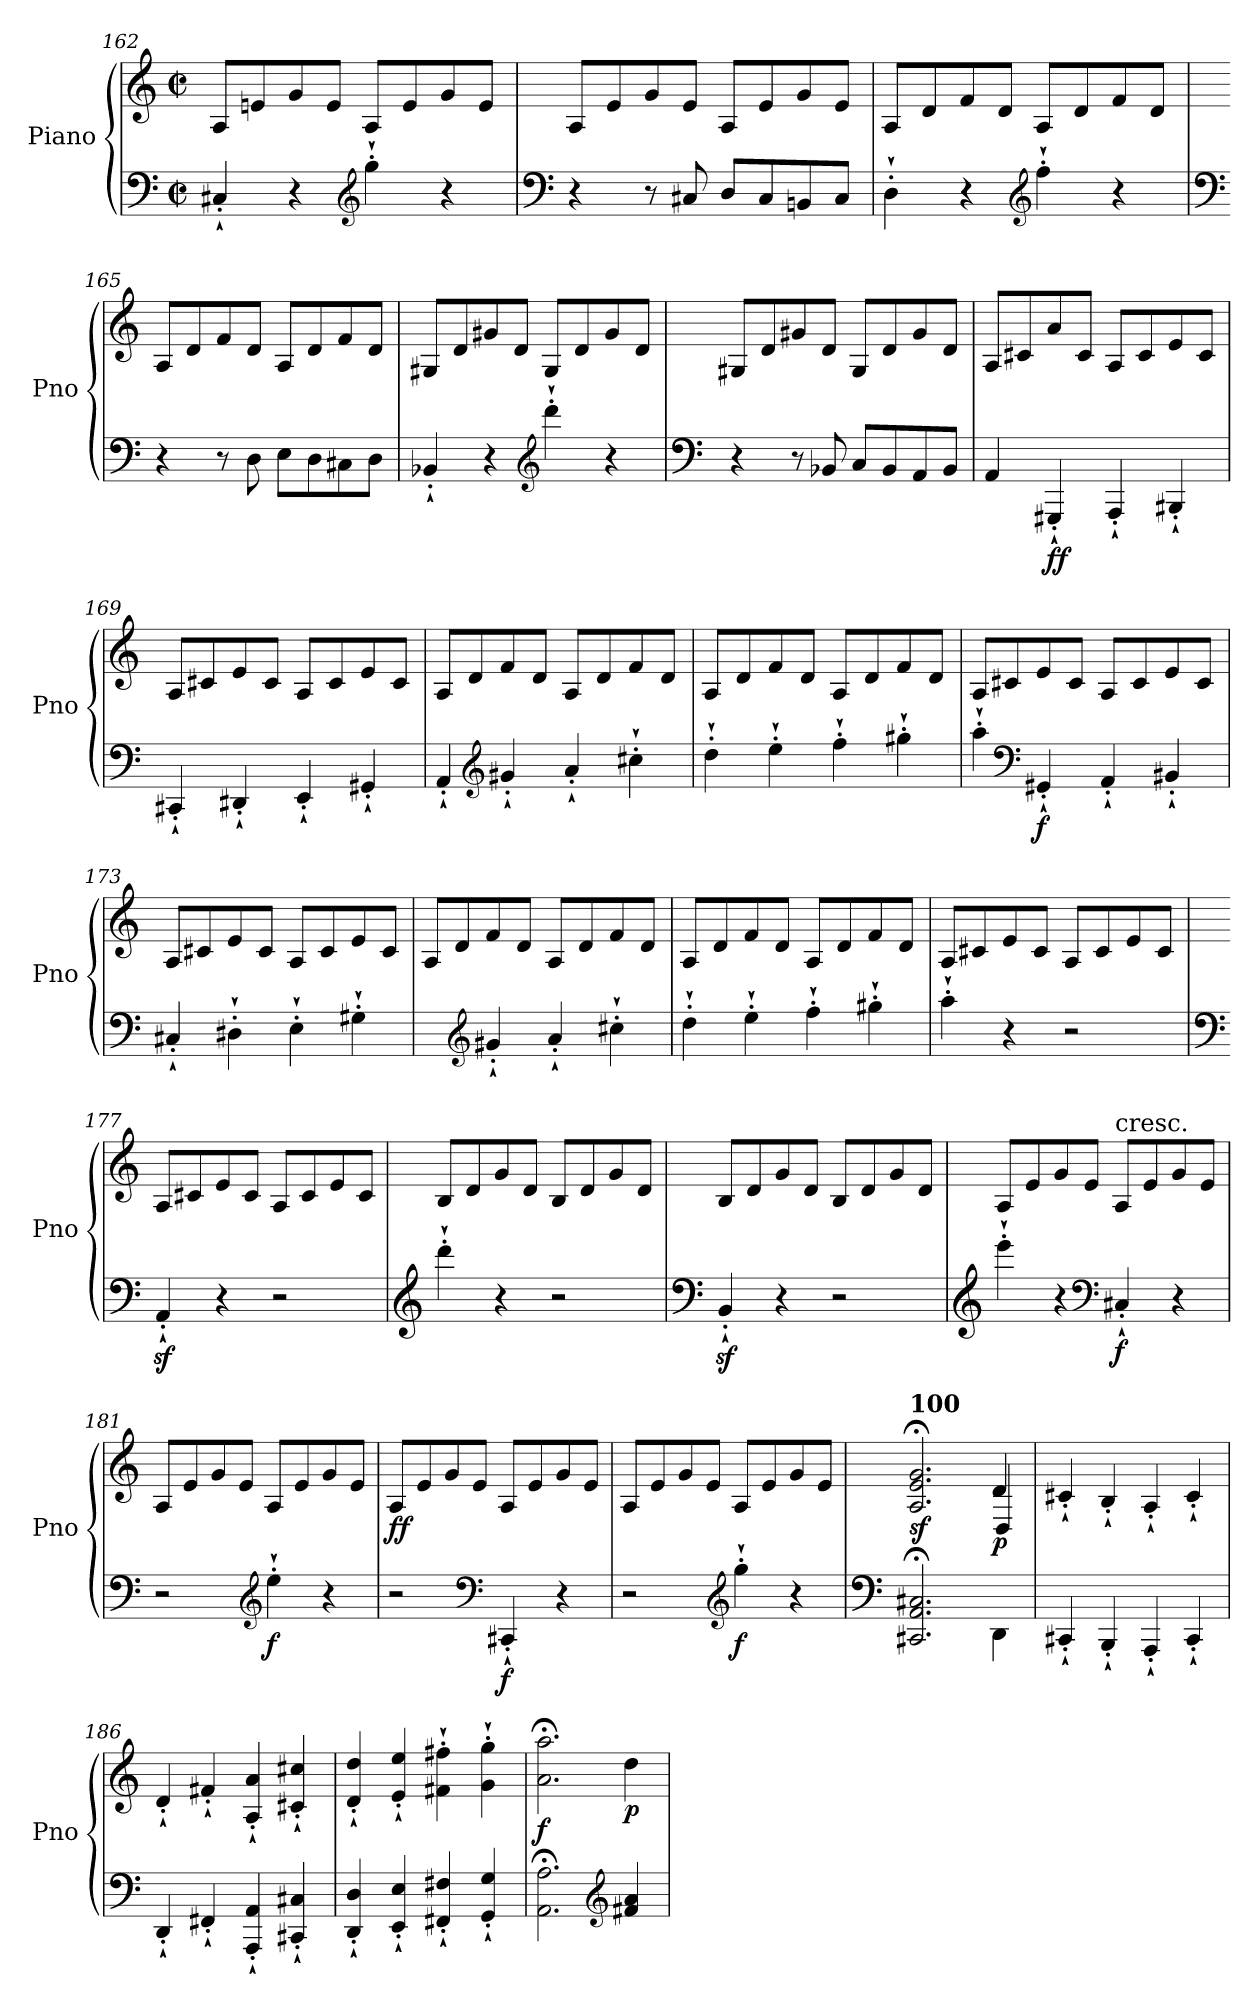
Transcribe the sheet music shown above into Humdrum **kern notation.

**kern	**kern	**dynam
*part1	*part1	*part1
*staff2	*staff1	*staff1/2
*I"Piano	*	*
*I'Pno	*	*
*clefF4	*clefG2	*
*k[]	*k[]	*
*C:	*C:	*
*M2/2	*M2/2	*
*met(c|)	*met(c|)	*
=162	=162	=162
4C#X'`/	8A/L	.
.	8en/	.
4r	8g/	.
.	8e/J	.
*clefG2	*	*
4gg'`\	8A/L	.
.	8e/	.
4r	8g/	.
.	8e/J	.
!!LO:LB:g=z
=163	=163	=163
*clefF4	*	*
4r	8A/L	.
.	8e/	.
8r	8g/	.
8C#X/	8e/J	.
8D/L	8A/L	.
8C#/	8e/	.
8BBn/	8g/	.
8C#/J	8e/J	.
=164	=164	=164
4D'`\	8A/L	.
.	8d/	.
4r	8f/	.
.	8d/J	.
*clefG2	*	*
4ff'`\	8A/L	.
.	8d/	.
4r	8f/	.
.	8d/J	.
=165	=165	=165
*clefF4	*	*
4r	8A/L	.
.	8d/	.
8r	8f/	.
8D\	8d/J	.
8E\L	8A/L	.
8D\	8d/	.
8C#X\	8f/	.
8D\J	8d/J	.
=166	=166	=166
4BB-X'`/	8G#X/L	.
.	8d/	.
4r	8g#X/	.
.	8d/J	.
*clefG2	*	*
4ddd'`\	8G#/L	.
.	8d/	.
4r	8g#/	.
.	8d/J	.
!!LO:LB:g=z
=167	=167	=167
*clefF4	*	*
4r	8G#X/L	.
.	8d/	.
8r	8g#X/	.
8BB-X/	8d/J	.
8C/L	8G#/L	.
8BB-/	8d/	.
8AA/	8g#/	.
8BB-/J	8d/J	.
=168	=168	=168
4AA/	8A/L	.
.	8c#X/	.
!	!	!LO:DY:b=2
4GGG#X'`/	8a/	ff
.	8c#/J	.
4AAA'`/	8A/L	.
.	8c#/	.
4BBB#X'`/	8e/	.
.	8c#/J	.
=169	=169	=169
4CC#X'`/	8A/L	.
.	8c#X/	.
4DD#X'`/	8e/	.
.	8c#/J	.
4EE'`/	8A/L	.
.	8c#/	.
4GG#X'`/	8e/	.
.	8c#/J	.
=170	=170	=170
4AA'`/	8A/L	.
.	8d/	.
*clefG2	*	*
4g#X'`/	8f/	.
.	8d/J	.
4a'`/	8A/L	.
.	8d/	.
4cc#X'`\	8f/	.
.	8d/J	.
!!LO:LB:g=z
=171	=171	=171
4dd'`\	8A/L	.
.	8d/	.
4ee'`\	8f/	.
.	8d/J	.
4ff'`\	8A/L	.
.	8d/	.
4gg#X'`\	8f/	.
.	8d/J	.
=172	=172	=172
4aa'`\	8A/L	.
.	8c#X/	.
*clefF4	*	*
!	!	!LO:DY:b=2
4GG#X'`/	8e/	f
.	8c#/J	.
4AA'`/	8A/L	.
.	8c#/	.
4BB#X'`/	8e/	.
.	8c#/J	.
=173	=173	=173
4C#X'`/	8A/L	.
.	8c#X/	.
4D#X'`\	8e/	.
.	8c#/J	.
4E'`\	8A/L	.
.	8c#/	.
4G#X'`\	8e/	.
.	8c#/J	.
=174	=174	=174
4ryy	8A/L	.
.	8d/	.
*clefG2	*	*
4g#X'`/	8f/	.
.	8d/J	.
4a'`/	8A/L	.
.	8d/	.
4cc#X'`\	8f/	.
.	8d/J	.
!!LO:PB:g=z
=175	=175	=175
4dd'`\	8A/L	.
.	8d/	.
4ee'`\	8f/	.
.	8d/J	.
4ff'`\	8A/L	.
.	8d/	.
4gg#X'`\	8f/	.
.	8d/J	.
=176	=176	=176
4aa'`\	8A/L	.
.	8c#X/	.
4r	8e/	.
.	8c#/J	.
2r	8A/L	.
.	8c#/	.
.	8e/	.
.	8c#/J	.
=177	=177	=177
*clefF4	*	*
4AAz<'`/	8A/L	.
.	8c#X/	.
4r	8e/	.
.	8c#/J	.
2r	8A/L	.
.	8c#/	.
.	8e/	.
.	8c#/J	.
=178	=178	=178
*clefG2	*	*
4ddd'`\	8B/L	.
.	8d/	.
4r	8g/	.
.	8d/J	.
2r	8B/L	.
.	8d/	.
.	8g/	.
.	8d/J	.
=179	=179	=179
*clefF4	*	*
4BBz<'`/	8B/L	.
.	8d/	.
4r	8g/	.
.	8d/J	.
2r	8B/L	.
.	8d/	.
.	8g/	.
.	8d/J	.
!!LO:LB:g=z
=180	=180	=180
*clefG2	*	*
4eee'`\	8A/L	.
.	8e/	.
4r	8g/	.
.	8e/J	.
*clefF4	*	*
!	!LO:TX:a:t=cresc.	!
!	!	!LO:DY:b=2
4C#X'`/	8A/L	f
.	8e/	.
4r	8g/	.
.	8e/J	.
=181	=181	=181
2r	8A/L	.
.	8e/	.
.	8g/	.
.	8e/J	.
*clefG2	*	*
!	!	!LO:DY:b=2
4ee'`\	8A/L	f
.	8e/	.
4r	8g/	.
.	8e/J	.
=182	=182	=182
!	!	!LO:DY:b
2r	8A/L	ff
.	8e/	.
.	8g/	.
.	8e/J	.
*clefF4	*	*
!	!	!LO:DY:b=2
4CC#X'`/	8A/L	f
.	8e/	.
4r	8g/	.
.	8e/J	.
=183	=183	=183
2r	8A/L	.
.	8e/	.
.	8g/	.
.	8e/J	.
*clefG2	*	*
!	!	!LO:DY:b=2
4gg'`\	8A/L	f
.	8e/	.
4r	8g/	.
.	8e/J	.
=184	=184	=184
*clefF4	*	*
*	*^	*
!	!LO:TX:a:B:t=100	!	!
!	!	!	!LO:DY:b
2.CC#X/; 2.AA/; 2.C#X/;	2.A/;< 2.e/;< 2.g/;<	2.ryy	sf
!	!	!	!LO:DY:b
4DD\	4d/	4D/	p
*	*v	*v	*
=185	=185	=185
4CC#X'`/	4c#'`/	.
4BBB'`/	4B'`/	.
4AAA'`/	4A'`/	.
4CC#'`/	4c#'`/	.
!!LO:LB:g=z
=186	=186	=186
4DD'`/	4d'`/	.
4FF#X'`/	4f#'`/	.
4AAA/'` 4AA/'`	4A/'` 4a/'`	.
4CC#X/'` 4C#X/'`	4c#/'` 4cc#/'`	.
=187	=187	=187
4DD/'` 4D/'`	4d/'` 4dd/'`	.
4EE/'` 4E/'`	4e/'` 4ee/'`	.
4FF#X/'` 4F#X/'`	4f#\'` 4ff#\'`	.
4GG/'` 4G/'`	4g\'` 4gg\'`	.
=188	=188	=188
*	*^	*
!	!	!	!LO:DY:b
2.AA\;< 2.A\;<	2.a\;< 2.aa\;<	2.ryy	f
*clefG2	*	*	*
!	!	!	!LO:DY:b
4f#X/ 4a/	4raayy	4dd\	p
*	*v	*v	*
=	=	=
*-	*-	*-
